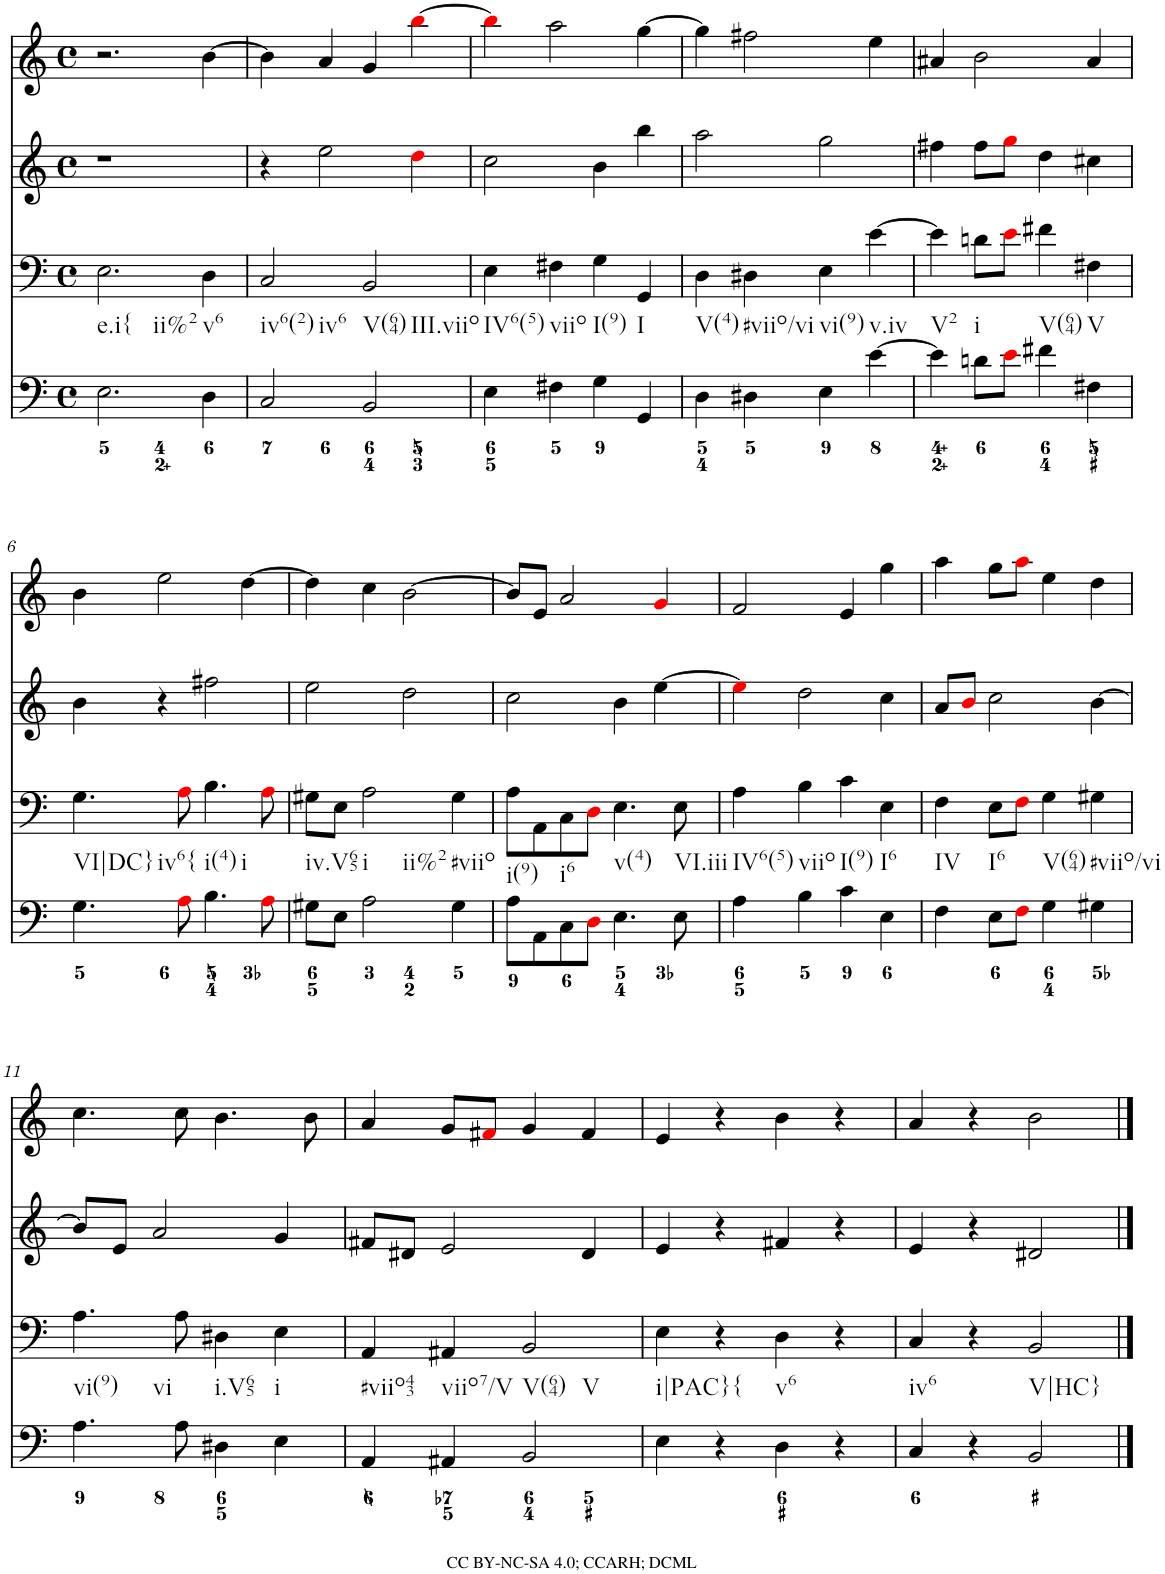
**kern	**kern	**kern	**kern
*part4	*part3	*part2	*part1
*staff4	*staff3	*staff2	*staff1
*I"Piano	*I"Piano	*I"Piano	*I"Piano
*I'Pno	*I'Pno	*I'Pno	*I'Pno
*clefF4	*clefF4	*clefG2	*clefG2
*k[]	*k[]	*k[]	*k[]
*M4/4	*M4/4	*M4/4	*M4/4
*met(c)	*met(c)	*met(c)	*met(c)
=1	=1	=1	=1
!	!LO:TX:b:t=e.i{	!	!
!	!LO:TX:b:t=ii%2	!	!
2.E\	2.E\	1r	2.r
!	!LO:TX:b:t=v6	!	!
4D\	4D\	.	[4b\
=2	=2	=2	=2
!	!LO:TX:b:t=iv6(2)	!	!
!	!LO:TX:b:t=iv6	!	!
2C/	2C/	4r	4b\]
.	.	2ee\	4a/
!	!LO:TX:b:t=V(64)	!	!
!	!LO:TX:b:t=III.viio	!	!
2BB/	2BB/	.	4g/
.	.	4ddi\	[4bbi\
=3	=3	=3	=3
!	!LO:TX:b:t=IV6(5)	!	!
4E\	4E\	2cc\	4bbi\]
!	!LO:TX:b:t=viio	!	!
4F#X\	4F#X\	.	2aa\
!	!LO:TX:b:t=I(9)	!	!
4G\	4G\	4b\	.
!	!LO:TX:b:t=I	!	!
4GG/	4GG/	4bb\	[4gg\
=4	=4	=4	=4
!	!LO:TX:b:t=V(4)	!	!
4D\	4D\	2aa\	4gg\]
!	!LO:TX:b:t=#viio/vi	!	!
4D#X\	4D#X\	.	2ff#X\
!	!LO:TX:b:t=vi(9)	!	!
4E\	4E\	2gg\	.
!	!LO:TX:b:t=v.iv	!	!
[4e\	[4e\	.	4ee\
=5	=5	=5	=5
!	!LO:TX:b:t=V2	!	!
4e\]	4e\]	4ff#X\	4a#X/
!	!LO:TX:b:t=i	!	!
8dn\L	8dn\L	8ff#\L	2b\
8ei\J	8ei\J	8ggi\J	.
!	!LO:TX:b:t=V(64)	!	!
4f#X\	4f#X\	4dd\	.
!	!LO:TX:b:t=V	!	!
4F#X\	4F#X\	4cc#X\	4a#/
!!LO:LB:g=z
=6	=6	=6	=6
!	!LO:TX:b:t=VI|DC}	!	!
!	!LO:TX:b:t=iv6{	!	!
4.G\	4.G\	4b\	4b\
.	.	4r	2ee\
8Ai\	8Ai\	.	.
!	!LO:TX:b:t=i(4)	!	!
!	!LO:TX:b:t=i	!	!
4.B\	4.B\	2ff#X\	.
.	.	.	[4dd\
8Ai\	8Ai\	.	.
=7	=7	=7	=7
!	!LO:TX:b:t=iv.V65	!	!
8G#X\L	8G#X\L	2ee\	4dd\]
8E\J	8E\J	.	.
!	!LO:TX:b:t=i	!	!
!	!LO:TX:b:t=ii%2	!	!
2A\	2A\	.	4cc\
.	.	2dd\	[2b\
!	!LO:TX:b:t=#viio	!	!
4G#\	4G#\	.	.
=8	=8	=8	=8
!	!LO:TX:b:t=i(9)	!	!
8A\L	8A\L	2cc\	8b/L]
8AA\	8AA\	.	8e/J
!	!LO:TX:b:t=i6	!	!
8C\	8C\	.	2a/
8Di\J	8Di\J	.	.
!	!LO:TX:b:t=v(4)	!	!
4.E\	4.E\	4b\	.
.	.	[4ee\	4gi/
!	!LO:TX:b:t=VI.iii	!	!
8E\	8E\	.	.
=9	=9	=9	=9
!	!LO:TX:b:t=IV6(5)	!	!
4A\	4A\	4eei\]	2f/
!	!LO:TX:b:t=viio	!	!
4B\	4B\	2dd\	.
!	!LO:TX:b:t=I(9)	!	!
4c\	4c\	.	4e/
!	!LO:TX:b:t=I6	!	!
4E\	4E\	4cc\	4gg\
=10	=10	=10	=10
!	!LO:TX:b:t=IV	!	!
4F\	4F\	8a/L	4aa\
.	.	8bi/J	.
!	!LO:TX:b:t=I6	!	!
8E\L	8E\L	2cc\	8gg\L
8Fi\J	8Fi\J	.	8aai\J
!	!LO:TX:b:t=V(64)	!	!
4G\	4G\	.	4ee\
!	!LO:TX:b:t=#viio/vi	!	!
4G#X\	4G#X\	[4b\	4dd\
!!LO:LB:g=z
=11	=11	=11	=11
!	!LO:TX:b:t=vi(9)	!	!
!	!LO:TX:b:t=vi	!	!
4.A\	4.A\	8b/L]	4.cc\
.	.	8e/J	.
.	.	2a/	.
8A\	8A\	.	8cc\
!	!LO:TX:b:t=i.V65	!	!
4D#X\	4D#X\	.	4.b\
!	!LO:TX:b:t=i	!	!
4E\	4E\	4g/	.
.	.	.	8b\
=12	=12	=12	=12
!	!LO:TX:b:t=#viio43	!	!
4AA/	4AA/	8f#X/L	4a/
.	.	8d#X/J	.
!	!LO:TX:b:t=viio7/V	!	!
4AA#X/	4AA#X/	2e/	8g/L
.	.	.	8f#Xi/J
!	!LO:TX:b:t=V(64)	!	!
!	!LO:TX:b:t=V	!	!
2BB/	2BB/	.	4g/
.	.	4d#/	4f#/
=13	=13	=13	=13
!	!LO:TX:b:t=i|PAC}{	!	!
4E\	4E\	4e/	4e/
4r	4r	4r	4r
!	!LO:TX:b:t=v6	!	!
4D\	4D\	4f#X/	4b\
4r	4r	4r	4r
=14	=14	=14	=14
!	!LO:TX:b:t=iv6	!	!
4C/	4C/	4e/	4a/
4r	4r	4r	4r
!	!LO:TX:b:t=V|HC}	!	!
2BB/	2BB/	2d#X/	2b\
==	==	==	==
*-	*-	*-	*-
